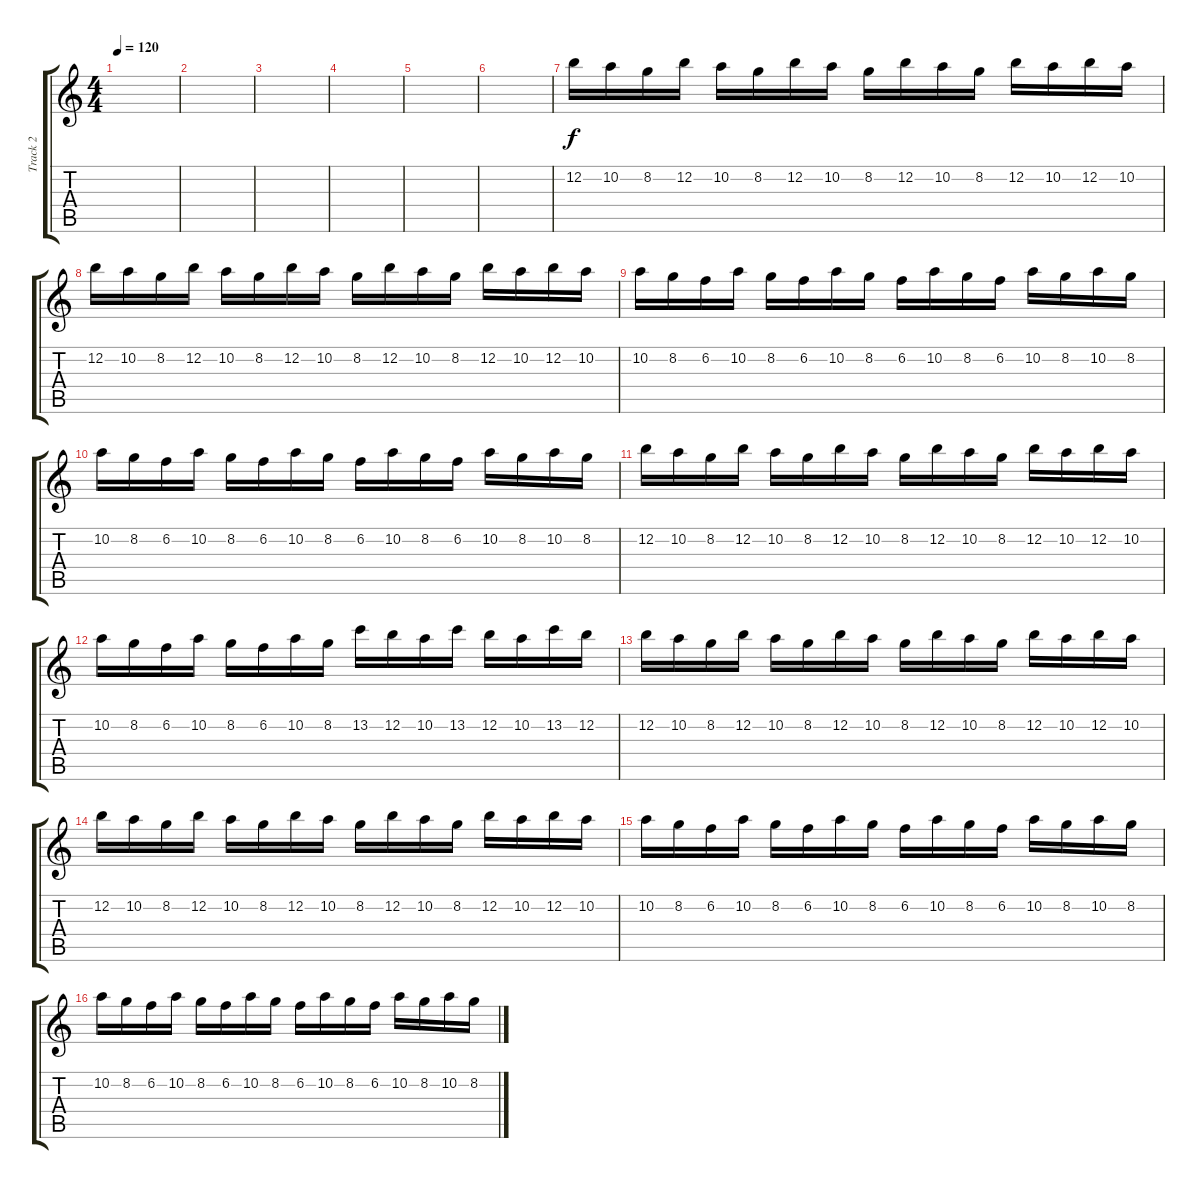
\track ("Track 2" "Track 2") {instrument distortionguitar}
\staff {score tabs}
\tuning (E4 B3 G3 D3 A2 E2) {hide}
\ts (4 4)
\tempo 120
\clef g2
\ks c
|
|
|
|
|
|
12.2.16 10.2.16 8.2.16 12.2.16 10.2.16 8.2.16 12.2.16 10.2.16 8.2.16 12.2.16 10.2.16 8.2.16 12.2.16 10.2.16 12.2.16 10.2.16 |
12.2.16 10.2.16 8.2.16 12.2.16 10.2.16 8.2.16 12.2.16 10.2.16 8.2.16 12.2.16 10.2.16 8.2.16 12.2.16 10.2.16 12.2.16 10.2.16 |
10.2.16 8.2.16 6.2.16 10.2.16 8.2.16 6.2.16 10.2.16 8.2.16 6.2.16 10.2.16 8.2.16 6.2.16 10.2.16 8.2.16 10.2.16 8.2.16 |
10.2.16 8.2.16 6.2.16 10.2.16 8.2.16 6.2.16 10.2.16 8.2.16 6.2.16 10.2.16 8.2.16 6.2.16 10.2.16 8.2.16 10.2.16 8.2.16 |
12.2.16 10.2.16 8.2.16 12.2.16 10.2.16 8.2.16 12.2.16 10.2.16 8.2.16 12.2.16 10.2.16 8.2.16 12.2.16 10.2.16 12.2.16 10.2.16 |
10.2.16 8.2.16 6.2.16 10.2.16 8.2.16 6.2.16 10.2.16 8.2.16 13.2.16 12.2.16 10.2.16 13.2.16 12.2.16 10.2.16 13.2.16 12.2.16 |
12.2.16 10.2.16 8.2.16 12.2.16 10.2.16 8.2.16 12.2.16 10.2.16 8.2.16 12.2.16 10.2.16 8.2.16 12.2.16 10.2.16 12.2.16 10.2.16 |
12.2.16 10.2.16 8.2.16 12.2.16 10.2.16 8.2.16 12.2.16 10.2.16 8.2.16 12.2.16 10.2.16 8.2.16 12.2.16 10.2.16 12.2.16 10.2.16 |
10.2.16 8.2.16 6.2.16 10.2.16 8.2.16 6.2.16 10.2.16 8.2.16 6.2.16 10.2.16 8.2.16 6.2.16 10.2.16 8.2.16 10.2.16 8.2.16 |
10.2.16 8.2.16 6.2.16 10.2.16 8.2.16 6.2.16 10.2.16 8.2.16 6.2.16 10.2.16 8.2.16 6.2.16 10.2.16 8.2.16 10.2.16 8.2.16
